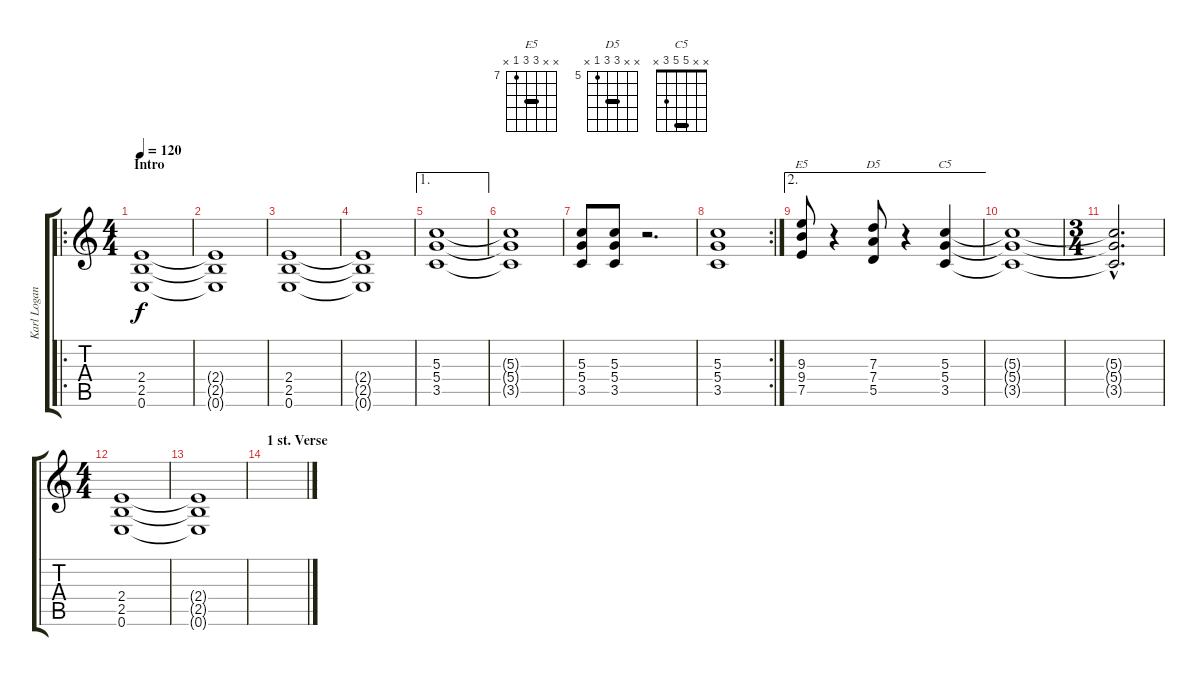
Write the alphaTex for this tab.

\track ("Karl Logan Rhytm" "Karl Logan") {instrument distortionguitar}
\staff {score tabs}
\tuning (E4 B3 G3 D3 A2 E2) {hide}
\chord ("E5" x x 9 9 7 x) {firstfret 7 barre 9}
\chord ("D5" x x 7 7 5 x) {firstfret 5 barre 7}
\chord ("C5" x x 5 5 3 x) {barre 5}
\ro
\ts (4 4)
\section ("" "Intro")
\tempo 120
\clef g2
\ks c
(2.4 2.5 0.6).1{dy f instrument distortionguitar} |
(2.4{t} 2.5{t} 0.6{t}).1 |
(2.4 2.5 0.6).1 |
(2.4{t} 2.5{t} 0.6{t}).1 |
\ae 1
(5.3 5.4 3.5).1 |
(5.3{t} 5.4{t} 3.5{t}).1 |
(5.3 5.4 3.5).8 (5.3 5.4 3.5).8 r.2{d} |
\rc 2
(5.3 5.4 3.5).1 |
\ae 2
(9.3 9.4 7.5).8{ch "E5"} r.4 (7.3 7.4 5.5).8{ch "D5"} r.4 (5.3 5.4 3.5).4{ch "C5"} |
(5.3{t} 5.4{t} 3.5{t}).1 |
\ts (3 4)
(5.3{hac t} 5.4{hac t} 3.5{hac t}).2{d} |
\ts (4 4)
(2.4 2.5 0.6).1 |
(2.4{t} 2.5{t} 0.6{t}).1 |
\section ("" "1 st. Verse")
